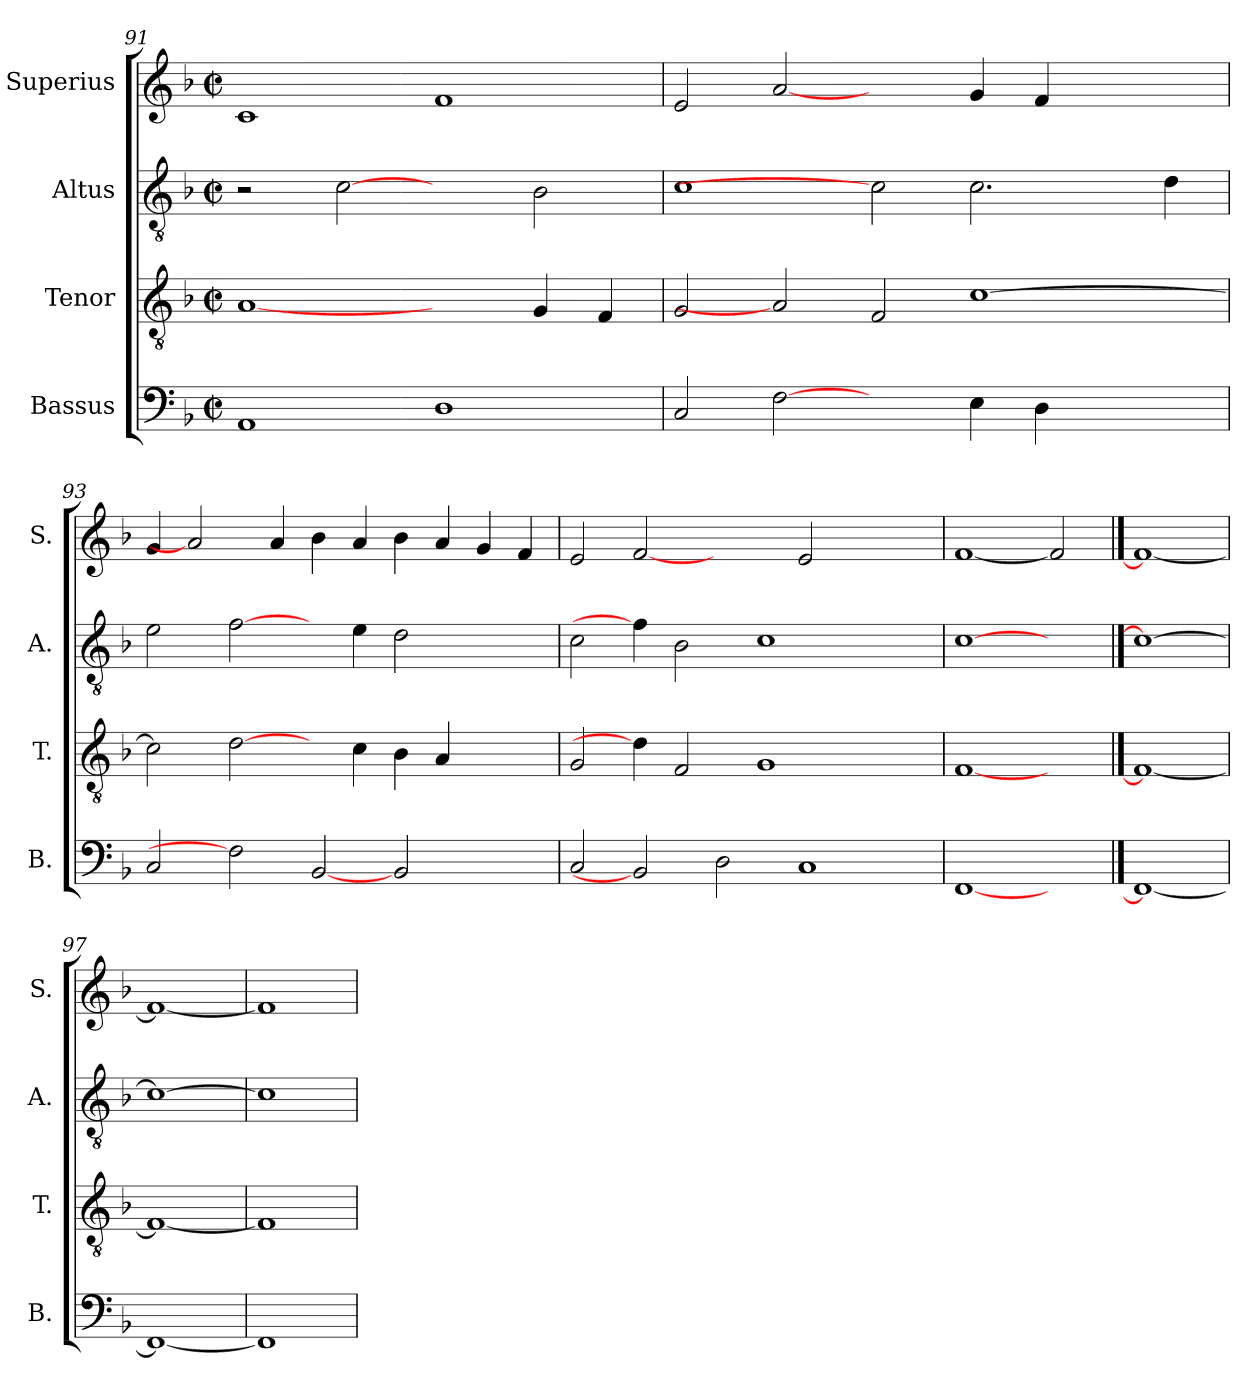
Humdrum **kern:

**kern	**kern	**kern	**kern
*part4	*part3	*part2	*part1
*staff4	*staff3	*staff2	*staff1
*I"Bassus	*I"Tenor	*I"Altus	*I"Superius
*I'B.	*I'T.	*I'A.	*I'S.
*clefF4	*clefGv2	*clefGv2	*clefG2
*	*ITrd7c12	*ITrd7c12	*
*k[b-]	*k[b-]	*k[b-]	*k[b-]
*F:	*F:	*F:	*F:
*M2/2	*M2/2	*M2/2	*M2/2
*met(c|)	*met(c|)	*met(c|)	*met(c|)
=91	=91	=91	=91
1AAi	[1AAi	2r	1ci
.	.	[2Ci	.
1Di	2ryy	2ryy	1fi
.	4GGi/	2BB-i\	.
.	4FFi/	.	.
!!LO:LB:g=z
=92	=92	=92	=92
2Ci/	2GGi/	1Ci	2ei/
[2Fi	2AAi]	.	[2ai
2ryy	2FFi/	2Ci]	2ryy
4Ei\	[>1Ci	2.Ci\	4gi/
4Di\	.	.	4fi/
2ryy	.	.	2ryy
.	.	4Di\	.
=93	=93	=93	=93
2Ci/	2Ci\]	2Ei\	4gi/
.	.	.	2ai]
2Fi]	[2Di\	[2Fi\	.
.	.	.	4ai/
[2BB-i	4ryy	4ryy	4b-i\
.	4Ci\	4Ei\	4ai/
2BB-i/	4BB-i\	2Di\	4b-i\
.	4AAi/	.	4ai/
2ryy	2ryy	2ryy	4gi/
.	.	.	4fi/
=94	=94	=94	=94
2Ci/	2GGi/	2Ci\	2ei/
2BB-i]	4Di\]	4Fi\]	[2fi
.	2FFi/	2BB-i\	.
2Di\	.	.	2ryy
.	1GGi	1Ci	.
1Ci	.	.	2ei/
.	.	.	2ryy
.	4ryy	4ryy	.
=95	=95	=95	=95
[1FFi	[1FFi	[1Ci	[1fi
2ryy	2ryy	2ryy	2fi]
==96	==96	==96	==96
1FFi_	1FFi_	1Ci_	1fi_
=97	=97	=97	=97
1FFi_	1FFi_	1Ci_	1fi_
=98	=98	=98	=98
1FFi]	1FFi]	1Ci]	1fi]
=	=	=	=
*-	*-	*-	*-
